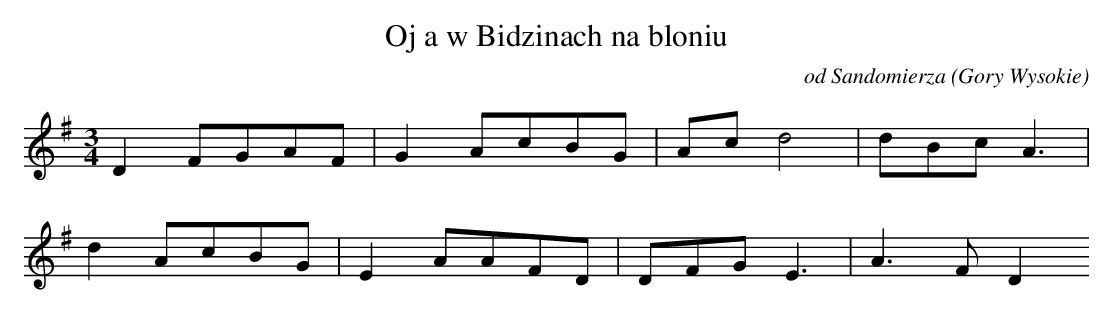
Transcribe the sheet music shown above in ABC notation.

X:1
T: Oj a w Bidzinach na bloniu
O: od Sandomierza (Gory Wysokie)
M: 3/4
L: 1/8
K: G
D2FGAF | G2AcBG | Acd4 | dBcA3 |
d2AcBG | E2AAFD | DFGE3 | A3FD2
